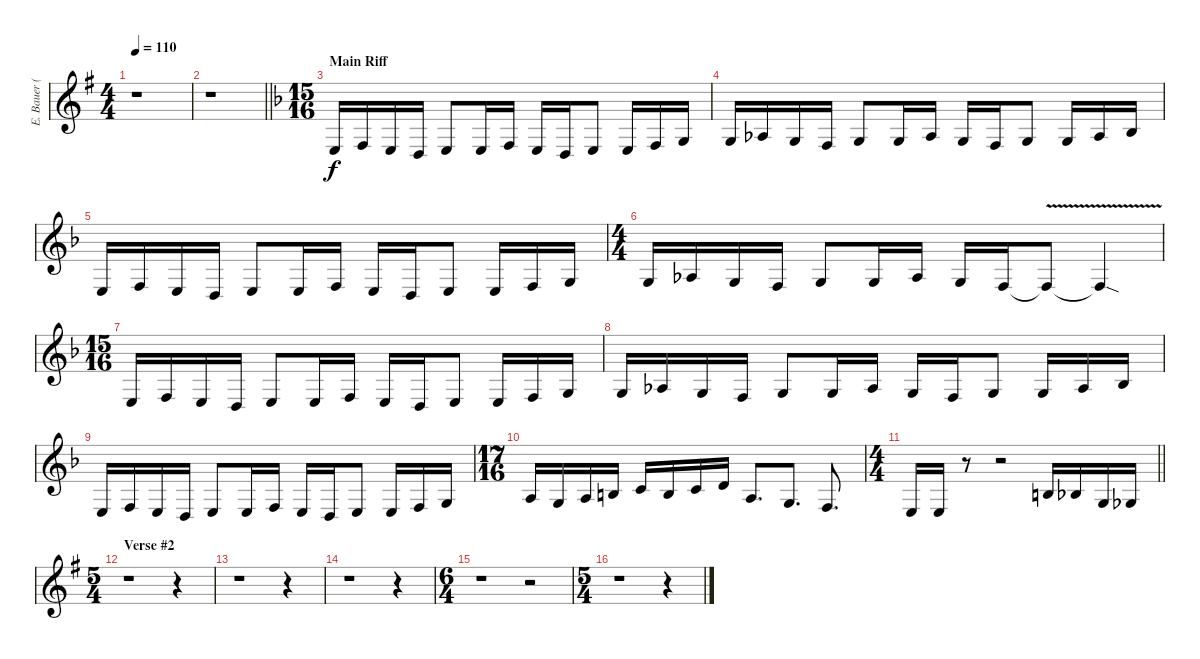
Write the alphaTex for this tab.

\track ("E. Bauer (Keyboard)" "E. Bauer (") {instrument acousticgrandpiano}
\staff {score}
\tuning (E4 B3 G3 D3 A2 E2) {hide}
\ts (4 4)
\tempo 110
\clef g2
\ks eminor
r.1{dy f} |
\barLineRight lightlight
r.1 |
\ts (15 16)
\section ("" "Main Riff")
\ks dminor
7.5.16{instrument lead2sawtooth} 8.5.16 7.5.16 5.5.16 7.5.8 7.5.16 8.5.16 7.5.16 5.5.16 7.5.8 7.5.16 8.5.16 10.5.16 |
10.5.16 11.5.16 10.5.16 8.5.16 10.5.8 10.5.16 11.5.16 10.5.16 8.5.16 10.5.8 10.5.16 11.5.16 13.5.16 |
7.5.16 8.5.16 7.5.16 5.5.16 7.5.8 7.5.16 8.5.16 7.5.16 5.5.16 7.5.8 7.5.16 8.5.16 10.5.16 |
\ts (4 4)
10.5.16 11.5.16 10.5.16 8.5.16 10.5.8 10.5.16 11.5.16 10.5.16 8.5.16 8.5{v t}.8 8.5{sod t}.4 |
\ts (15 16)
7.5.16 8.5.16 7.5.16 5.5.16 7.5.8 7.5.16 8.5.16 7.5.16 5.5.16 7.5.8 7.5.16 8.5.16 10.5.16 |
10.5.16 11.5.16 10.5.16 8.5.16 10.5.8 10.5.16 11.5.16 10.5.16 8.5.16 10.5.8 10.5.16 11.5.16 13.5.16 |
7.5.16 8.5.16 7.5.16 5.5.16 7.5.8 7.5.16 8.5.16 7.5.16 5.5.16 7.5.8 7.5.16 8.5.16 10.5.16 |
\ts (17 16)
7.4.16 10.5.16 7.4.16 9.4.16 10.4.16 9.4.16 5.3.16 7.3.16 7.4.8{d} 5.4.8{d} 3.4.8{d} |
\ts (4 4)
\barLineRight lightlight
2.4.16 2.4.16 r.8 r.2 4.3.16 3.3.16 5.4.16 4.4.16 |
\ts (5 4)
\section ("" "Verse #2")
\ks eminor
r.1 r.4 |
r.1 r.4 |
r.1 r.4 |
\ts (6 4)
r.1 r.2 |
\ts (5 4)
r.1 r.4
